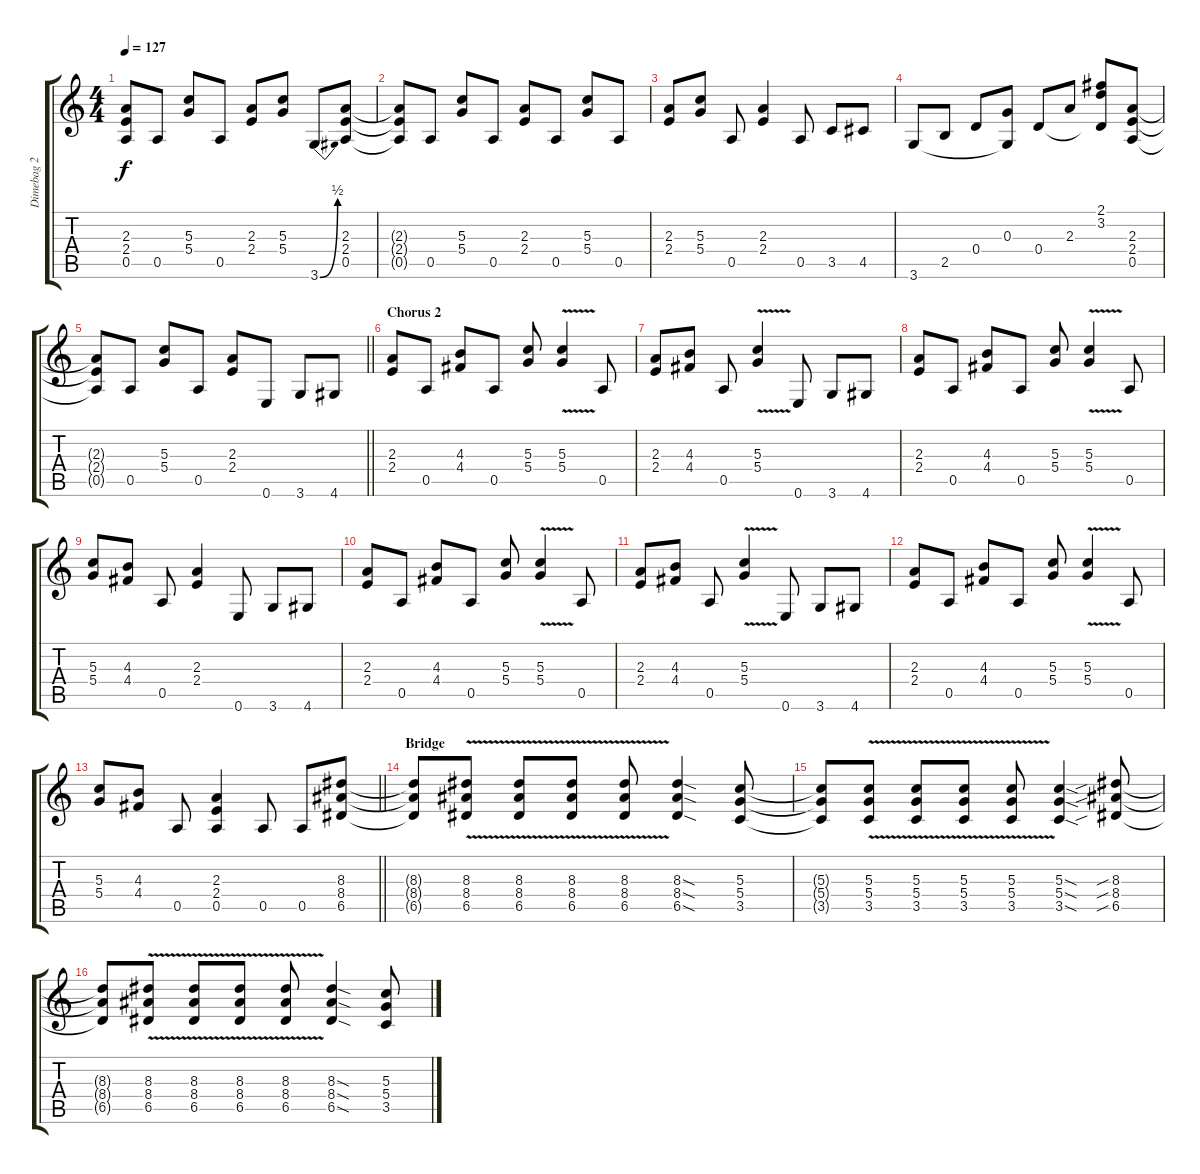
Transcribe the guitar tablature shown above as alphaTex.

\track ("Dimebag 2" "Dimebag 2") {instrument overdrivenguitar}
\staff {score tabs}
\tuning (E4 B3 G3 D3 A2 E2) {hide}
\ts (4 4)
\tempo 127
\clef g2
\ks c
(2.3{t} 2.4{t} 0.5{t}).8{dy f} 0.5.8 (5.3 5.4).8 0.5.8 (2.3 2.4).8 (5.3 5.4).8 3.6{be (bend 0 0 60 2)}.8 (2.3 2.4 0.5).8 |
(2.3{t} 2.4{t} 0.5{t}).8 0.5.8 (5.3 5.4).8 0.5.8 (2.3 2.4).8 0.5.8 (5.3 5.4).8 0.5.8 |
(2.3 2.4).8 (5.3 5.4).8 0.5.8 (2.3 2.4).4 0.5.8 3.5.8 4.5.8 |
3.6.8 2.5.8 0.4.8 (0.3 3.6{t}).8 0.4.8 2.3.8 (2.1 3.2 0.4{t}).8 (2.3 2.4 0.5).8 |
\barLineRight lightlight
(2.3{t} 2.4{t} 0.5{t}).8 0.5.8 (5.3 5.4).8 0.5.8 (2.3 2.4).8 0.6.8 3.6.8 4.6.8 |
\section ("" "Chorus 2")
(2.3 2.4).8 0.5.8 (4.3 4.4).8 0.5.8 (5.3 5.4).8 (5.3{v} 5.4{v}).4 0.5.8 |
(2.3 2.4).8 (4.3 4.4).8 0.5.8 (5.3{v} 5.4).4 0.6.8 3.6.8 4.6.8 |
(2.3 2.4).8 0.5.8 (4.3 4.4).8 0.5.8 (5.3 5.4).8 (5.3{v} 5.4{v}).4 0.5.8 |
(5.3 5.4).8 (4.3 4.4).8 0.5.8 (2.3 2.4).4 0.6.8 3.6.8 4.6.8 |
(2.3 2.4).8 0.5.8 (4.3 4.4).8 0.5.8 (5.3 5.4).8 (5.3{v} 5.4{v}).4 0.5.8 |
(2.3 2.4).8 (4.3 4.4).8 0.5.8 (5.3{v} 5.4).4 0.6.8 3.6.8 4.6.8 |
(2.3 2.4).8 0.5.8 (4.3 4.4).8 0.5.8 (5.3 5.4).8 (5.3{v} 5.4{v}).4 0.5.8 |
\barLineRight lightlight
(5.3 5.4).8 (4.3 4.4).8 0.5.8 (2.3 2.4 0.5).4 0.5.8 0.5.8 (8.3 8.4 6.5).8 |
\section ("" "Bridge")
(8.3{t} 8.4{t} 6.5{t}).8 (8.3{v} 8.4{v} 6.5{v}).8 (8.3{v} 8.4{v} 6.5{v}).8 (8.3{v} 8.4{v} 6.5{v}).8 (8.3{v} 8.4{v} 6.5{v}).8 (8.3{sod} 8.4{sod} 6.5{sod}).4 (5.3 5.4 3.5).8 |
(5.3{t} 5.4{t} 3.5{t}).8 (5.3{v} 5.4{v} 3.5{v}).8 (5.3{v} 5.4{v} 3.5{v}).8 (5.3{v} 5.4{v} 3.5{v}).8 (5.3{v} 5.4{v} 3.5{v}).8 (5.3{sod} 5.4{sod} 3.5{sod}).4 (8.3{sib} 8.4{sib} 6.5{sib}).8 |
(8.3{t} 8.4{t} 6.5{t}).8 (8.3{v} 8.4{v} 6.5{v}).8 (8.3{v} 8.4{v} 6.5{v}).8 (8.3{v} 8.4{v} 6.5{v}).8 (8.3{v} 8.4{v} 6.5{v}).8 (8.3{sod} 8.4{sod} 6.5{sod}).4 (5.3 5.4 3.5).8
